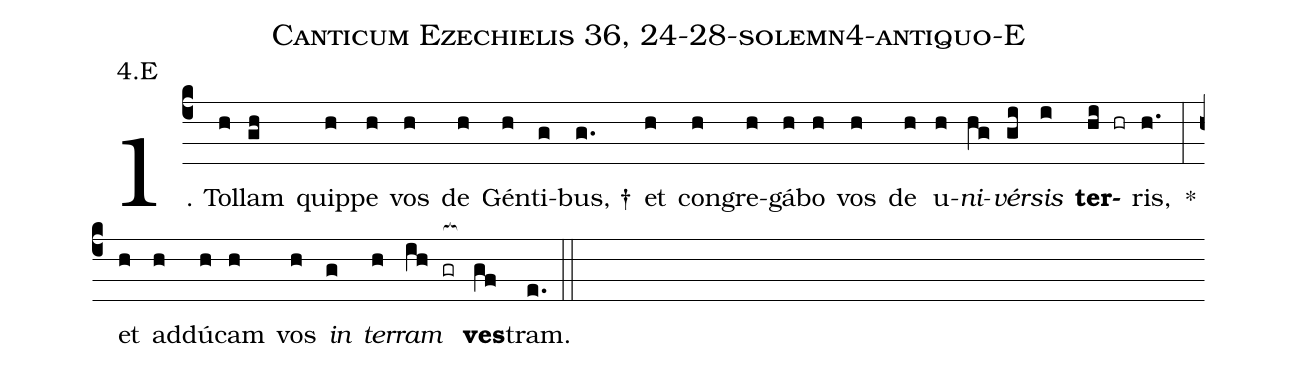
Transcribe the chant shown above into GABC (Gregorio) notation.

name: Canticum Ezechielis 36, 24-28-solemn4-antiquo-E;
annotation: 4.E;
%%
(c4)1. Tol(h)lam(gh) quip(h)pe(h) vos(h) de(h) Gén(h)ti(g)bus, †(g.) et(h) con(h)gre(h)gá(h)bo(h) vos(h) de(h) u(h)<i>ni</i>(hg)<i>vér</i>(gi)<i>sis</i>(i) <b>ter</b>(hi hr)ris,(h.) *(:) et(h) ad(h)dú(h)cam(h) vos(h) <i>in</i>(g) <i>ter</i>(h)<i>ram</i>(ih gr[ocb:1{]) <b>ves</b>(gf[ocb:0}])tram.(e.) (::)
